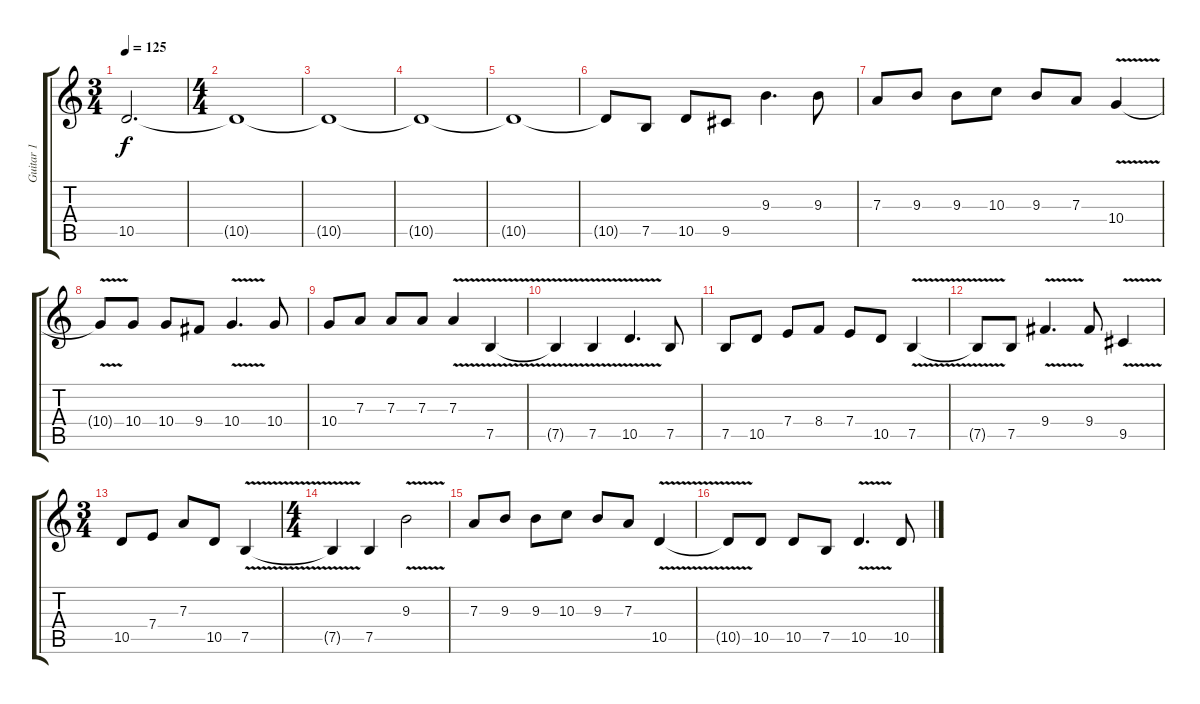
\track ("Guitar 1" "Guitar 1") {instrument distortionguitar}
\staff {score tabs}
\tuning (B3 Gb3 D3 A2 E2 B1) {hide}
\ts (3 4)
\tempo 125
\clef g2
\ks c
10.5{t}.2{d dy f} |
\ts (4 4)
10.5{t}.1 |
10.5{t}.1 |
10.5{t}.1 |
10.5{t}.1 |
10.5{t}.8 7.5.8 10.5.8 9.5.8 9.3.4{d} 9.3.8 |
7.3.8 9.3.8 9.3.8 10.3.8 9.3.8 7.3.8 10.4{v}.4 |
10.4{t}.8 10.4.8 10.4.8 9.4.8 10.4{v}.4{d} 10.4.8 |
10.4.8 7.3.8 7.3.8 7.3.8 7.3{v}.4 7.5{v}.4 |
7.5{t}.4 7.5{v}.4 10.5{v}.4{d} 7.5.8 |
7.5.8 10.5.8 7.4.8 8.4.8 7.4.8 10.5.8 7.5{v}.4 |
7.5{t}.8 7.5.8 9.4{v}.4{d} 9.4.8 9.5{v}.4 |
\ts (3 4)
10.5.8 7.4.8 7.3.8 10.5.8 7.5{v}.4 |
\ts (4 4)
7.5{t}.4 7.5.4 9.3{v}.2 |
7.3.8 9.3.8 9.3.8 10.3.8 9.3.8 7.3.8 10.5{v}.4 |
10.5{t}.8 10.5.8 10.5.8 7.5.8 10.5{v}.4{d} 10.5.8
